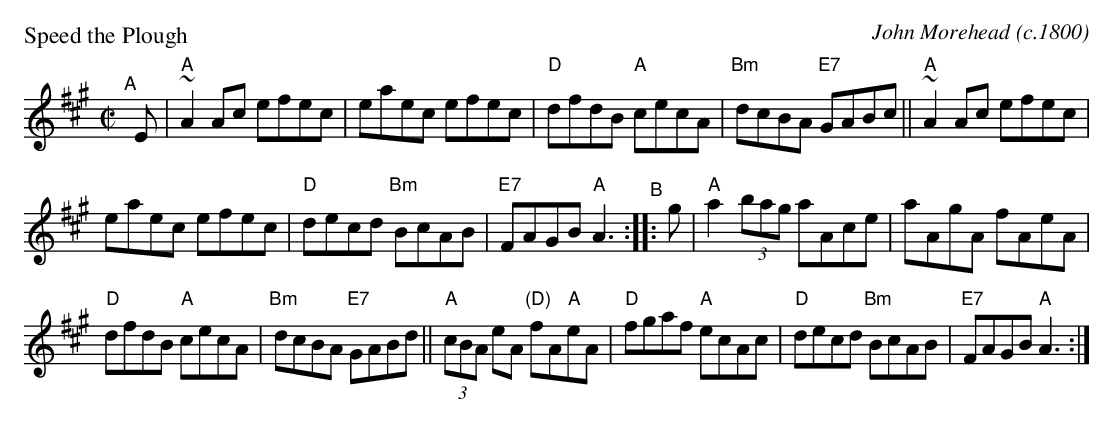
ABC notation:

X:1
P: Speed the Plough
C: John Morehead
O: c.1800
M: C|
L: 1/8
K: A
"^A"[|] E | \
"A"~A2Ac efec | eaec efec | "D"dfdB "A"cecA | "Bm"dcBA "E7"GABc ||\
"A"~A2Ac efec |
eaec efec | "D"decd "Bm"BcAB | "E7"FAGB "A"A3 "^B":: g |\
"A"a2(3bag aAce | aAgA fAeA |
"D"dfdB "A"cecA | "Bm"dcBA "E7"GABd ||\
"A"(3cBA eA "(D)"fA"A"eA | "D"fgaf "A"ecAc | "D"decd "Bm"BcAB | "E7"FAGB "A"A3 :|
